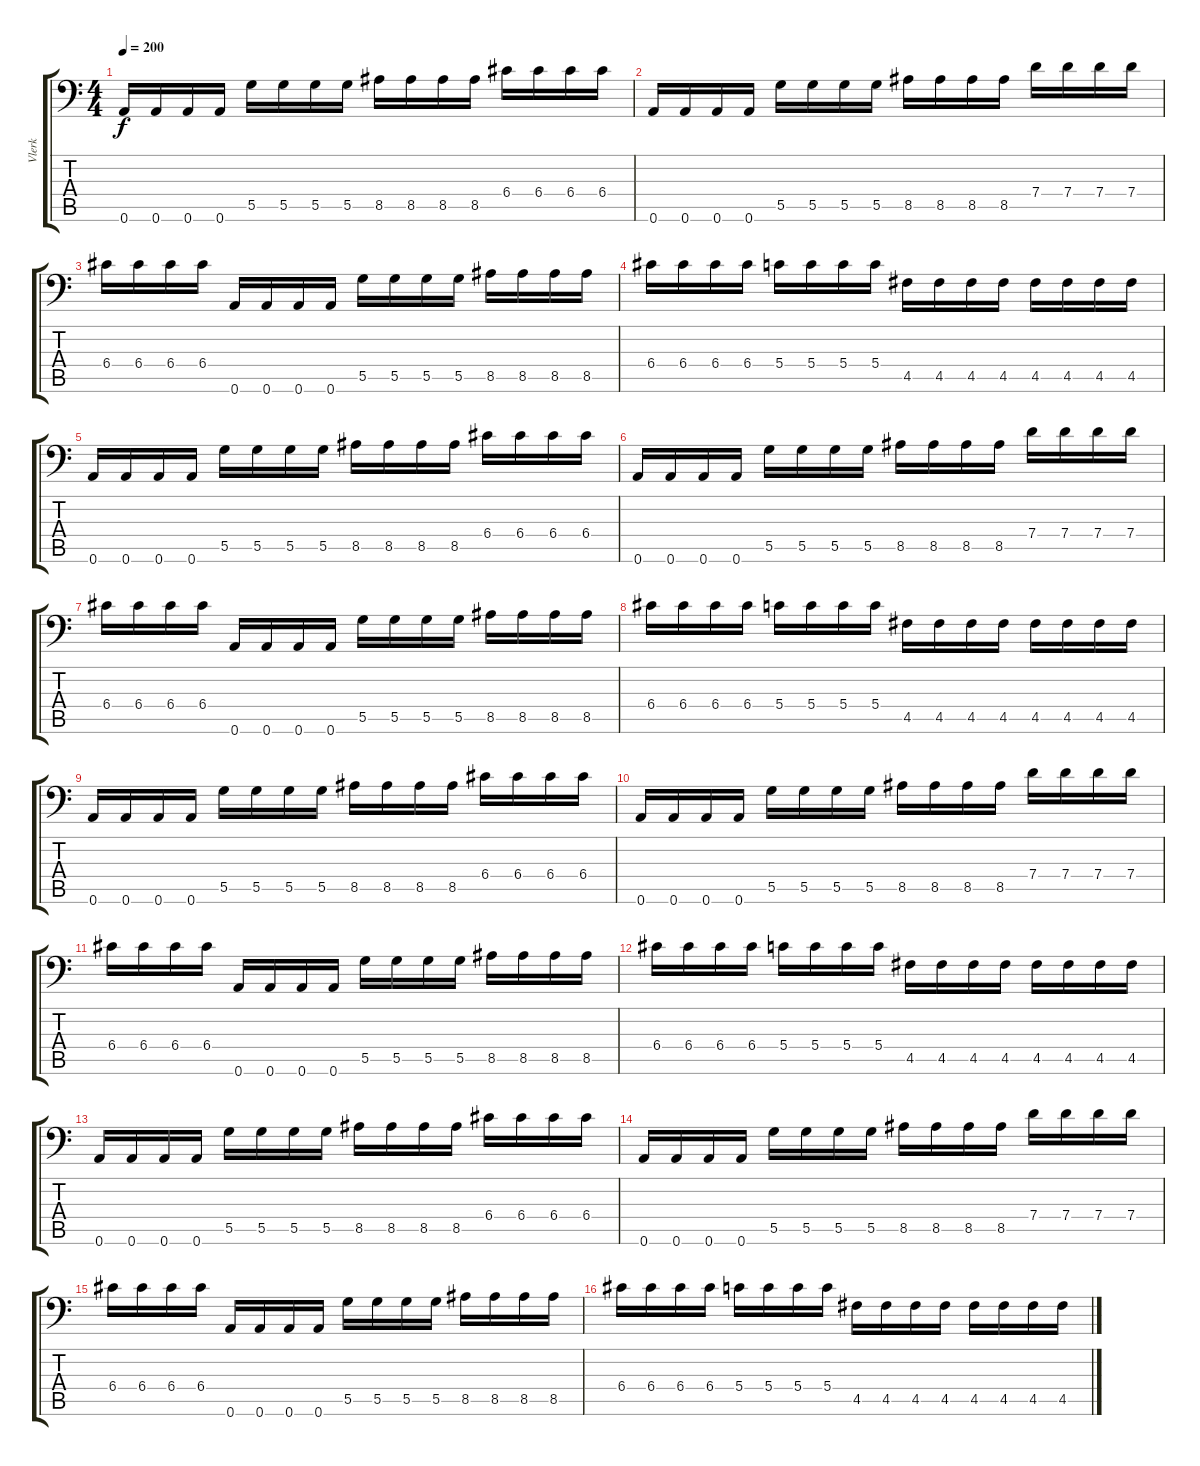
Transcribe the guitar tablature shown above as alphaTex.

\track ("Vlerk" "Vlerk") {instrument distortionguitar}
\staff {score tabs}
\tuning (A3 E3 C3 G2 D2 A1) {hide}
\ts (4 4)
\tempo 200
\clef f4
\ks c
0.6.16{dy f instrument distortionguitar} 0.6.16 0.6.16 0.6.16 5.5.16 5.5.16 5.5.16 5.5.16 8.5.16 8.5.16 8.5.16 8.5.16 6.4.16 6.4.16 6.4.16 6.4.16 |
0.6.16 0.6.16 0.6.16 0.6.16 5.5.16 5.5.16 5.5.16 5.5.16 8.5.16 8.5.16 8.5.16 8.5.16 7.4.16 7.4.16 7.4.16 7.4.16 |
6.4.16 6.4.16 6.4.16 6.4.16 0.6.16 0.6.16 0.6.16 0.6.16 5.5.16 5.5.16 5.5.16 5.5.16 8.5.16 8.5.16 8.5.16 8.5.16 |
6.4.16 6.4.16 6.4.16 6.4.16 5.4.16 5.4.16 5.4.16 5.4.16 4.5.16 4.5.16 4.5.16 4.5.16 4.5.16 4.5.16 4.5.16 4.5.16 |
0.6.16 0.6.16 0.6.16 0.6.16 5.5.16 5.5.16 5.5.16 5.5.16 8.5.16 8.5.16 8.5.16 8.5.16 6.4.16 6.4.16 6.4.16 6.4.16 |
0.6.16 0.6.16 0.6.16 0.6.16 5.5.16 5.5.16 5.5.16 5.5.16 8.5.16 8.5.16 8.5.16 8.5.16 7.4.16 7.4.16 7.4.16 7.4.16 |
6.4.16 6.4.16 6.4.16 6.4.16 0.6.16 0.6.16 0.6.16 0.6.16 5.5.16 5.5.16 5.5.16 5.5.16 8.5.16 8.5.16 8.5.16 8.5.16 |
6.4.16 6.4.16 6.4.16 6.4.16 5.4.16 5.4.16 5.4.16 5.4.16 4.5.16 4.5.16 4.5.16 4.5.16 4.5.16 4.5.16 4.5.16 4.5.16 |
0.6.16 0.6.16 0.6.16 0.6.16 5.5.16 5.5.16 5.5.16 5.5.16 8.5.16 8.5.16 8.5.16 8.5.16 6.4.16 6.4.16 6.4.16 6.4.16 |
0.6.16 0.6.16 0.6.16 0.6.16 5.5.16 5.5.16 5.5.16 5.5.16 8.5.16 8.5.16 8.5.16 8.5.16 7.4.16 7.4.16 7.4.16 7.4.16 |
6.4.16 6.4.16 6.4.16 6.4.16 0.6.16 0.6.16 0.6.16 0.6.16 5.5.16 5.5.16 5.5.16 5.5.16 8.5.16 8.5.16 8.5.16 8.5.16 |
6.4.16 6.4.16 6.4.16 6.4.16 5.4.16 5.4.16 5.4.16 5.4.16 4.5.16 4.5.16 4.5.16 4.5.16 4.5.16 4.5.16 4.5.16 4.5.16 |
0.6.16 0.6.16 0.6.16 0.6.16 5.5.16 5.5.16 5.5.16 5.5.16 8.5.16 8.5.16 8.5.16 8.5.16 6.4.16 6.4.16 6.4.16 6.4.16 |
0.6.16 0.6.16 0.6.16 0.6.16 5.5.16 5.5.16 5.5.16 5.5.16 8.5.16 8.5.16 8.5.16 8.5.16 7.4.16 7.4.16 7.4.16 7.4.16 |
6.4.16 6.4.16 6.4.16 6.4.16 0.6.16 0.6.16 0.6.16 0.6.16 5.5.16 5.5.16 5.5.16 5.5.16 8.5.16 8.5.16 8.5.16 8.5.16 |
6.4.16 6.4.16 6.4.16 6.4.16 5.4.16 5.4.16 5.4.16 5.4.16 4.5.16 4.5.16 4.5.16 4.5.16 4.5.16 4.5.16 4.5.16 4.5.16
